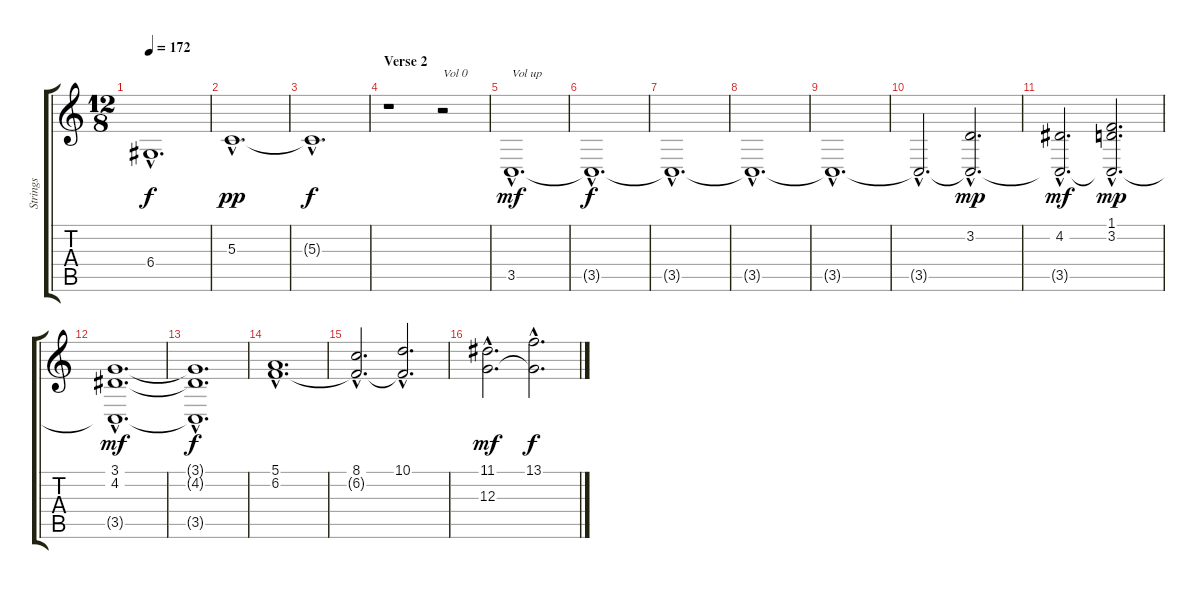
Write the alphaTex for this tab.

\track ("Strings" "Strings") {instrument stringensemble1}
\staff {score tabs}
\tuning (E4 B3 G3 D3 A2 E2) {hide}
\ts (12 8)
\tempo 172
\clef g2
\ks c
6.4{hac t}.1{d dy f} |
5.3{hac}.1{d dy pp} |
5.3{hac t}.1{d dy f} |
\section ("" "Verse 2")
r.1 r.2{txt "Vol 0" volume 0} |
3.5{hac}.1{d txt "Vol up" dy mf volume 9} |
3.5{hac t}.1{d dy f} |
3.5{hac t}.1{d} |
3.5{hac t}.1{d} |
3.5{hac t}.1{d volume 13} |
3.5{hac t}.2{d} (3.2{hac} 3.5{hac t}).2{d dy mp} |
(4.2{hac} 3.5{hac t}).2{d dy mf} (1.1{hac} 3.2{hac} 3.5{hac t}).2{d dy mp} |
(3.1{hac} 4.2{hac} 3.5{hac t}).1{d dy mf} |
(3.1{hac t} 4.2{hac t} 3.5{hac t}).1{d dy f} |
(5.1{hac} 6.2{hac}).1{d} |
(8.1{hac} 6.2{hac t}).2{d} (10.1{hac} 6.2{hac t}).2{d} |
(11.1{hac} 12.3{hac}).2{d dy mf} (13.1{hac} 12.3{hac t}).2{d dy f}
